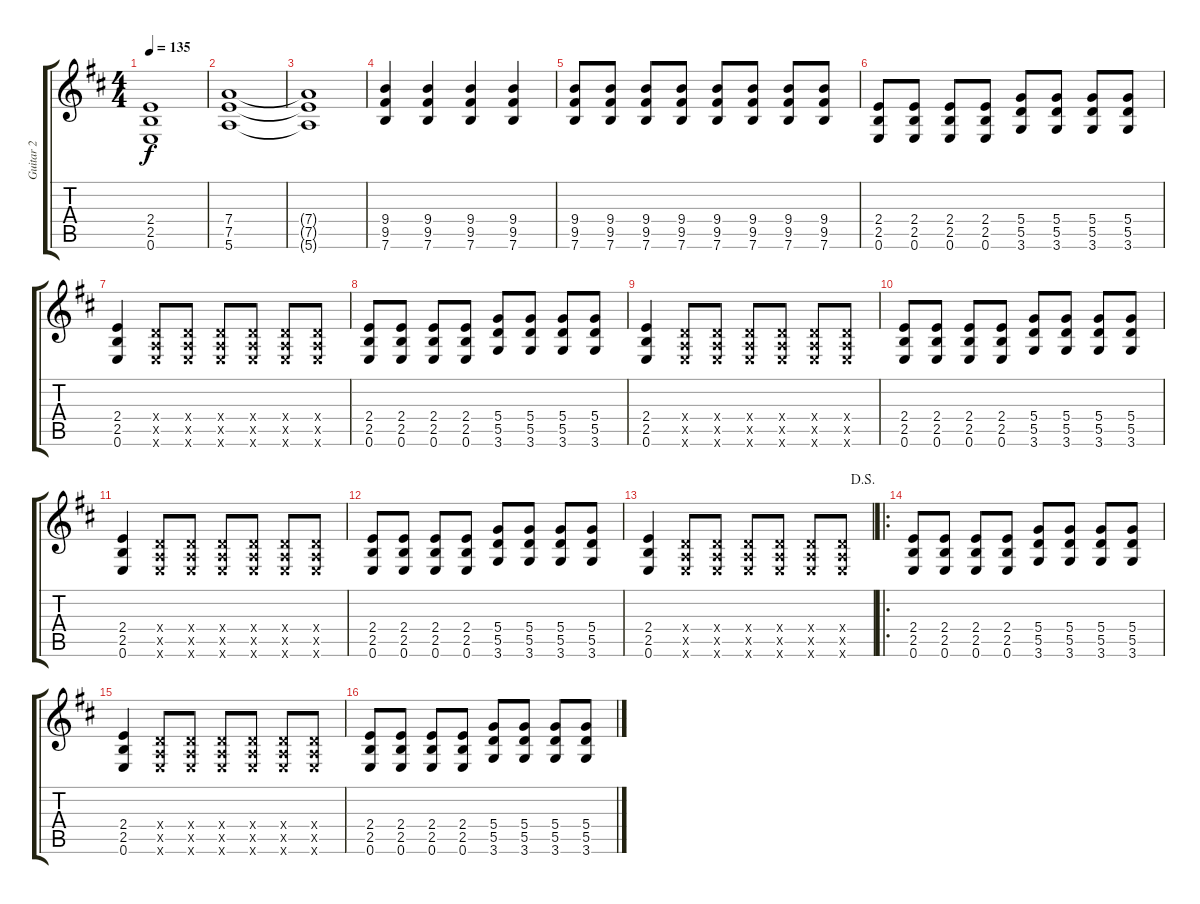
\track ("Guitar 2" "Guitar 2") {instrument distortionguitar}
\staff {score tabs}
\tuning (E4 B3 G3 D3 A2 E2) {hide}
\ts (4 4)
\tempo 135
\clef g2
\ks d
(2.4{t} 2.5{t} 0.6{t}).1{dy f} |
(7.4 7.5 5.6).1 |
(7.4{t} 7.5{t} 5.6{t}).1 |
(9.4 9.5 7.6).4 (9.4 9.5 7.6).4 (9.4 9.5 7.6).4 (9.4 9.5 7.6).4 |
(9.4 9.5 7.6).8 (9.4 9.5 7.6).8 (9.4 9.5 7.6).8 (9.4 9.5 7.6).8 (9.4 9.5 7.6).8 (9.4 9.5 7.6).8 (9.4 9.5 7.6).8 (9.4 9.5 7.6).8 |
(2.4 2.5 0.6).8 (2.4 2.5 0.6).8 (2.4 2.5 0.6).8 (2.4 2.5 0.6).8 (5.4 5.5 3.6).8 (5.4 5.5 3.6).8 (5.4 5.5 3.6).8 (5.4 5.5 3.6).8 |
(2.4 2.5 0.6).4 (0.4{x} 0.5{x} 0.6{x}).8 (0.4{x} 0.5{x} 0.6{x}).8 (0.4{x} 0.5{x} 0.6{x}).8 (0.4{x} 0.5{x} 0.6{x}).8 (0.4{x} 0.5{x} 0.6{x}).8 (0.4{x} 0.5{x} 0.6{x}).8 |
(2.4 2.5 0.6).8 (2.4 2.5 0.6).8 (2.4 2.5 0.6).8 (2.4 2.5 0.6).8 (5.4 5.5 3.6).8 (5.4 5.5 3.6).8 (5.4 5.5 3.6).8 (5.4 5.5 3.6).8 |
(2.4 2.5 0.6).4 (0.4{x} 0.5{x} 0.6{x}).8 (0.4{x} 0.5{x} 0.6{x}).8 (0.4{x} 0.5{x} 0.6{x}).8 (0.4{x} 0.5{x} 0.6{x}).8 (0.4{x} 0.5{x} 0.6{x}).8 (0.4{x} 0.5{x} 0.6{x}).8 |
(2.4 2.5 0.6).8 (2.4 2.5 0.6).8 (2.4 2.5 0.6).8 (2.4 2.5 0.6).8 (5.4 5.5 3.6).8 (5.4 5.5 3.6).8 (5.4 5.5 3.6).8 (5.4 5.5 3.6).8 |
(2.4 2.5 0.6).4 (0.4{x} 0.5{x} 0.6{x}).8 (0.4{x} 0.5{x} 0.6{x}).8 (0.4{x} 0.5{x} 0.6{x}).8 (0.4{x} 0.5{x} 0.6{x}).8 (0.4{x} 0.5{x} 0.6{x}).8 (0.4{x} 0.5{x} 0.6{x}).8 |
(2.4 2.5 0.6).8 (2.4 2.5 0.6).8 (2.4 2.5 0.6).8 (2.4 2.5 0.6).8 (5.4 5.5 3.6).8 (5.4 5.5 3.6).8 (5.4 5.5 3.6).8 (5.4 5.5 3.6).8 |
\jump dalsegno
(2.4 2.5 0.6).4 (0.4{x} 0.5{x} 0.6{x}).8 (0.4{x} 0.5{x} 0.6{x}).8 (0.4{x} 0.5{x} 0.6{x}).8 (0.4{x} 0.5{x} 0.6{x}).8 (0.4{x} 0.5{x} 0.6{x}).8 (0.4{x} 0.5{x} 0.6{x}).8 |
\ro
(2.4 2.5 0.6).8 (2.4 2.5 0.6).8 (2.4 2.5 0.6).8 (2.4 2.5 0.6).8 (5.4 5.5 3.6).8 (5.4 5.5 3.6).8 (5.4 5.5 3.6).8 (5.4 5.5 3.6).8 |
(2.4 2.5 0.6).4 (0.4{x} 0.5{x} 0.6{x}).8 (0.4{x} 0.5{x} 0.6{x}).8 (0.4{x} 0.5{x} 0.6{x}).8 (0.4{x} 0.5{x} 0.6{x}).8 (0.4{x} 0.5{x} 0.6{x}).8 (0.4{x} 0.5{x} 0.6{x}).8 |
(2.4 2.5 0.6).8 (2.4 2.5 0.6).8 (2.4 2.5 0.6).8 (2.4 2.5 0.6).8 (5.4 5.5 3.6).8 (5.4 5.5 3.6).8 (5.4 5.5 3.6).8 (5.4 5.5 3.6).8
